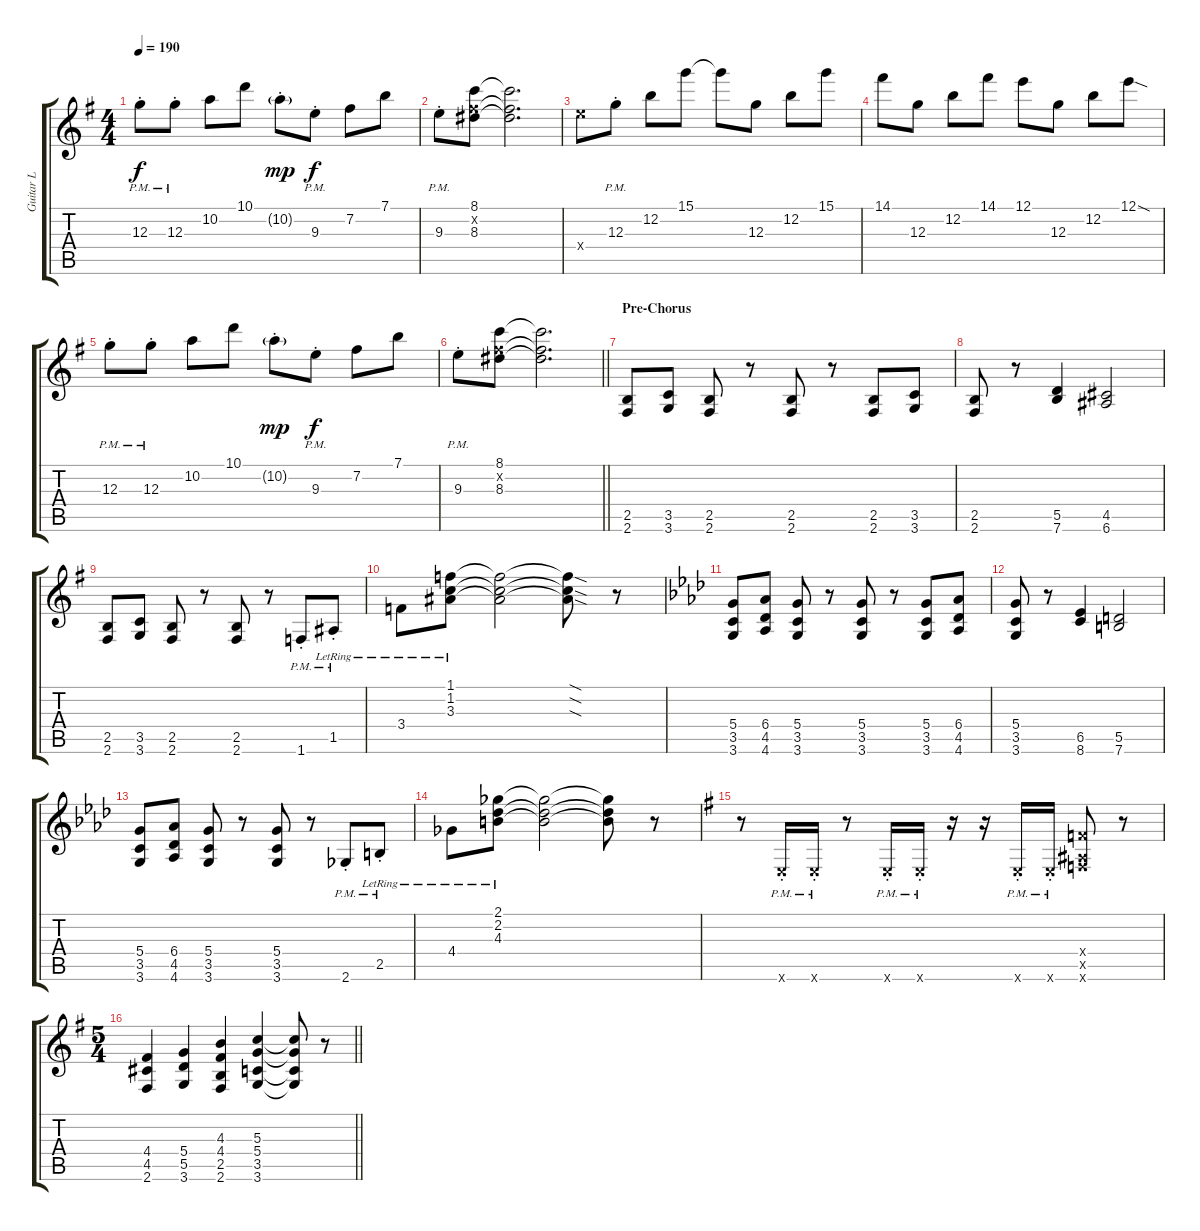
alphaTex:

\track ("Guitar L" "Guitar L") {instrument distortionguitar}
\staff {score tabs}
\tuning (E4 B3 G3 D3 A2 E2) {hide}
\ts (4 4)
\tempo 190
\clef g2
\ks g
12.3{pm st}.8{dy f} 12.3{pm st}.8 10.2.8 10.1.8 10.2{g st}.8{dy mp} 9.3{pm st}.8{dy f} 7.2.8 7.1.8 |
9.3{pm st}.8 (8.1 7.2{x} 8.3).8 (8.1{t} 7.2{t} 8.3{t}).2{d} |
14.4{x}.8 12.3{pm st}.8 12.2.8 15.1.8 15.1{t}.8 12.3.8 12.2.8 15.1.8 |
14.1.8 12.3.8 12.2.8 14.1.8 12.1.8 12.3.8 12.2.8 12.1{sod}.8 |
12.3{pm st}.8 12.3{pm st}.8 10.2.8 10.1.8 10.2{g st}.8{dy mp} 9.3{pm st}.8{dy f} 7.2.8 7.1.8 |
\barLineRight lightlight
9.3{pm st}.8 (8.1 7.2{x} 8.3).8 (8.1{t} 7.2{t} 8.3{t}).2{d} |
\section ("" "Pre-Chorus")
(2.5 2.6).8 (3.5 3.6).8 (2.5 2.6).8 r.8 (2.5 2.6).8 r.8 (2.5 2.6).8 (3.5 3.6).8 |
(2.5 2.6).8 r.8 (5.5 7.6).4 (4.5 6.6).2 |
(2.5 2.6).8 (3.5 3.6).8 (2.5 2.6).8 r.8 (2.5 2.6).8 r.8 1.6{pm st}.8 1.5{pm st lr}.8 |
3.4{lr}.8 (1.1{lr} 1.2{lr} 3.3{lr}).8 (1.1{t} 1.2{t} 3.3{t}).2 (1.1{sod t} 1.2{sod t} 3.3{sod t}).8 r.8 |
\ks ab
(5.4 3.5 3.6).8 (6.4 4.5 4.6).8 (5.4 3.5 3.6).8 r.8 (5.4 3.5 3.6).8 r.8 (5.4 3.5 3.6).8 (6.4 4.5 4.6).8 |
(5.4 3.5 3.6).8 r.8 (6.5 8.6).4 (5.5 7.6).2 |
(5.4 3.5 3.6).8 (6.4 4.5 4.6).8 (5.4 3.5 3.6).8 r.8 (5.4 3.5 3.6).8 r.8 2.6{pm st}.8 2.5{pm st lr}.8 |
4.4{lr}.8 (2.1{lr} 2.2{lr} 4.3{lr}).8 (2.1{t} 2.2{t} 4.3{t}).2 (2.1{t} 2.2{t} 4.3{t}).8 r.8 |
\ks g
r.8 0.6{pm st x}.16 0.6{pm st x}.16 r.8 0.6{pm st x}.16 0.6{pm st x}.16 r.16 r.16 0.6{pm st x}.16 0.6{pm st x}.16 (3.4{x} 1.5{x} 1.6{x}).8 r.8 |
\ts (5 4)
\barLineRight lightlight
(4.4 4.5 2.6).4 (5.4 5.5 3.6).4 (4.3 4.4 2.5 2.6).4 (5.3 5.4 3.5 3.6).4 (5.3{t} 5.4{t} 3.5{t} 3.6{t}).8 r.8
